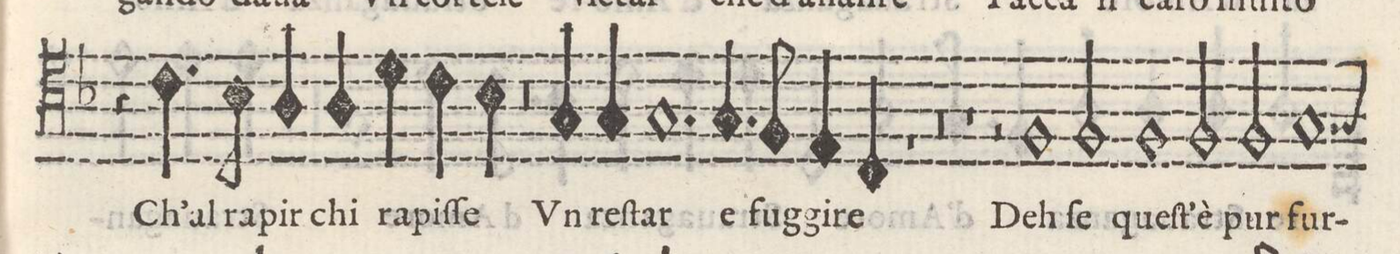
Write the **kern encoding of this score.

**kern	**text
*I"SESTO	*
*clefC4	*
*k[b-]	*
*met(C)	*
*M2/1	*
4r	.
4.c\	Ch'al
8B-\	ra-
4A/	-pir
4A/	chi
4d\	ra-
4c\	-piſ-
4B-\	-ſe
=22-	=22-
0r	.
=23-	=23-
4G/	Vn
4G/	reſ-
1.G	-tar
=24-	=24-
4.G/	e
8F/	fug-
4E/	-gi-
4C/	-re
1r	.
=25-	=25-
0r	.
=26-	=26-
1r	.
2r	.
1F/	Deh
=27-	=27-
2F/	ſe
1F	queſ-
=28-	=28-
2F/	-t'è
2F/	pur
1G	fur-
*custos:G	*
=29-	=29-
*-	*-
